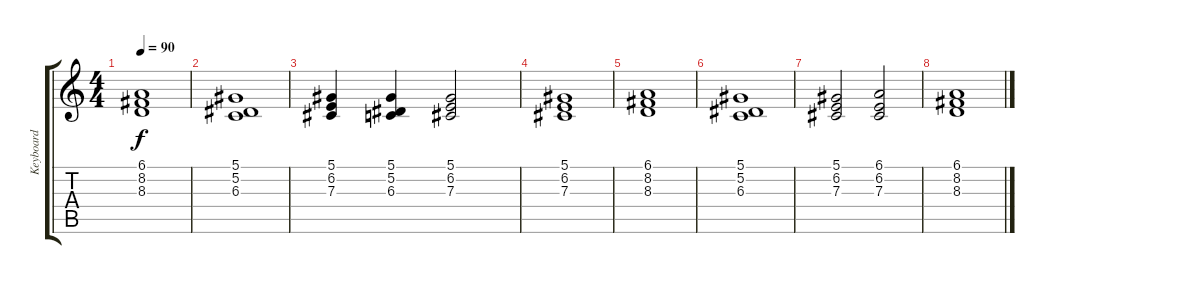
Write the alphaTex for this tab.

\track ("Keyboard" "Keyboard") {instrument stringensemble1}
\staff {score tabs}
\tuning (Eb4 Bb3 Gb3 Db3 Ab2 Eb2) {hide}
\ts (4 4)
\tempo 90
\clef g2
\ks c
(6.1 8.2 8.3).1{dy f} |
(5.1 5.2 6.3).1 |
(5.1 6.2 7.3).4 (5.1 5.2 6.3).4 (5.1 6.2 7.3).2 |
(5.1 6.2 7.3).1 |
(6.1 8.2 8.3).1 |
(5.1 5.2 6.3).1 |
(5.1 6.2 7.3).2 (6.1 6.2 7.3).2 |
(6.1 8.2 8.3).1
